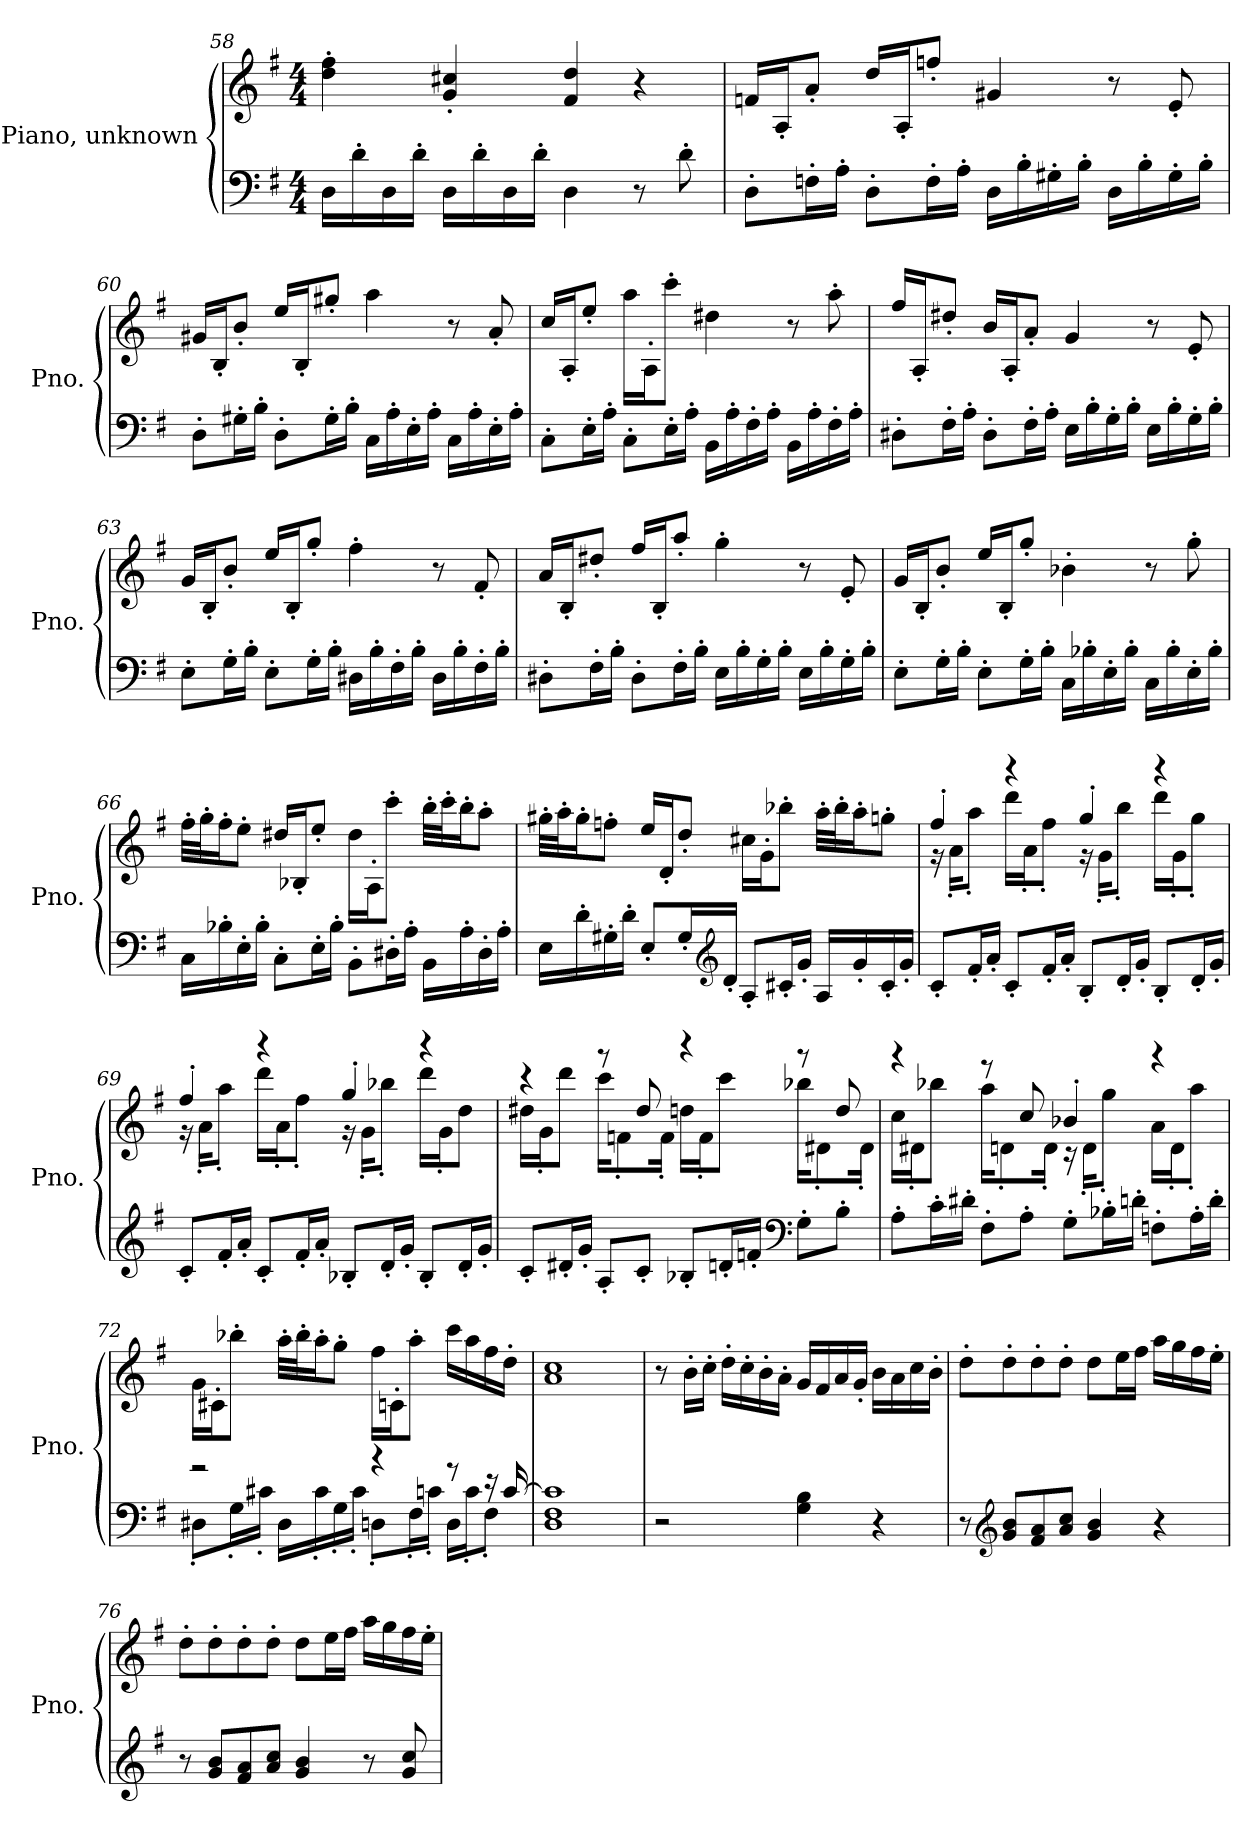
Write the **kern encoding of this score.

**kern	**kern
*part1	*part1
*staff2	*staff1
*I"Piano, unknown	*
*I'Pno.	*
*clefF4	*clefG2
*k[f#]	*k[f#]
*M4/4	*M4/4
=58	=58
16D\LL	4dd\' 4ff#\'
16d'\	.
16D\	.
16d'\JJ	.
16D\LL	4g/' 4cc#X/'
16d'\	.
16D\	.
16d'\JJ	.
4D\	4f#/ 4dd/
8r	4r
8d'\	.
=59	=59
8D'\L	16fn/LL
.	16A'/J
16Fn'\L	8a'/J
16A'\JJ	.
8D'\L	16dd/LL
.	16A'/J
16F'\L	8ffn'/J
16A'\JJ	.
16D\LL	4g#X/
16B'\	.
16G#X'\	.
16B'\JJ	.
16D\LL	8r
16B'\	.
16G#'\	8e'/
16B'\JJ	.
!!LO:LB:g=z
=60	=60
8D'\L	16g#X/LL
.	16B'/J
16G#X'\L	8b'/J
16B'\JJ	.
8D'\L	16ee/LL
.	16B'/J
16G#'\L	8gg#X'/J
16B'\JJ	.
16C\LL	4aa\
16A'\	.
16E'\	.
16A'\JJ	.
16C\LL	8r
16A'\	.
16E'\	8a'/
16A'\JJ	.
=61	=61
8C'\L	16cc/LL
.	16A'/J
16E'\L	8ee'/J
16A'\JJ	.
8C'\L	16aa\LL
.	16A'\J
16E'\L	8ccc'\J
16A'\JJ	.
16BB\LL	4dd#X\
16A'\	.
16F#'\	.
16A'\JJ	.
16BB\LL	8r
16A'\	.
16F#'\	8aa'\
16A'\JJ	.
!!LO:LB:g=z
=62	=62
8D#X'\L	16ff#/LL
.	16A'/J
16F#'\L	8dd#X'/J
16A'\JJ	.
8D#'\L	16b/LL
.	16A'/J
16F#'\L	8a'/J
16A'\JJ	.
16E\LL	4g/
16B'\	.
16G'\	.
16B'\JJ	.
16E\LL	8r
16B'\	.
16G'\	8e'/
16B'\JJ	.
=63	=63
8E'\L	16g/LL
.	16B'/J
16G'\L	8b'/J
16B'\JJ	.
8E'\L	16ee/LL
.	16B'/J
16G'\L	8gg'/J
16B'\JJ	.
16D#X\LL	4ff#'\
16B'\	.
16F#'\	.
16B'\JJ	.
16D#\LL	8r
16B'\	.
16F#'\	8f#'/
16B'\JJ	.
!!LO:LB:g=z
=64	=64
8D#X'\L	16a/LL
.	16B'/J
16F#'\L	8dd#X'/J
16B'\JJ	.
8D#'\L	16ff#/LL
.	16B'/J
16F#'\L	8aa'/J
16B'\JJ	.
16E\LL	4gg'\
16B'\	.
16G'\	.
16B'\JJ	.
16E\LL	8r
16B'\	.
16G'\	8e'/
16B'\JJ	.
=65	=65
8E'\L	16g/LL
.	16B'/J
16G'\L	8b'/J
16B'\JJ	.
8E'\L	16ee/LL
.	16B'/J
16G'\L	8gg'/J
16B'\JJ	.
16C\LL	4b-X'\
16B-X'\	.
16E'\	.
16B-'\JJ	.
16C\LL	8r
16B-'\	.
16E'\	8gg'\
16B-'\JJ	.
!!LO:LB:g=z
=66	=66
16C\LL	32ff#'\LLL
.	32gg'\J
16B-X'\	16ff#'\J
16E'\	8ee'\J
16B-'\JJ	.
8C'\L	16dd#X/LL
.	16B-X'/J
16E'\L	8ee'/J
16B-'\JJ	.
8BB'\L	16dd#\LL
.	16A'\J
16D#X'\L	8ccc'\J
16A'\JJ	.
16BB\LL	32bb'\LLL
.	32ccc'\J
16A'\	16bb'\J
16D#'\	8aa'\J
16A'\JJ	.
=67	=67
16E\LL	32gg#X'\LLL
.	32aa'\J
16d'\	16gg#'\J
16G#X'\	8ffn'\J
16d'\JJ	.
8E'/L	16ee/LL
.	16d'/J
16G#'/L	8dd'/J
*clefG2	*
16d'/JJ	.
8A'/L	16cc#X\LL
.	16g'\J
16c#X'/L	8bb-X'\J
16g'/JJ	.
16A/LL	32aa'\LLL
.	32bb-'\J
16g'/	16aa'\J
16c#'/	8ggn'\J
16g'/JJ	.
!!LO:LB:g=z
=68	=68
*	*^
8c'/L	4ff#'/	16r
.	.	16a'\KL
16f#'/L	.	8aa'\J
16a'/JJ	.	.
8c'/L	4r	16ddd\LL
.	.	16a'\J
16f#'/L	.	8ff#'\J
16a'/JJ	.	.
8B'/L	4gg'/	16r
.	.	16g'\KL
16d'/L	.	8bb'\J
16g'/JJ	.	.
8B'/L	4r	16ddd\LL
.	.	16g'\J
16d'/L	.	8gg'\J
16g'/JJ	.	.
=69	=69	=69
8c'/L	4ff#'/	16r
.	.	16a'\KL
16f#'/L	.	8aa'\J
16a'/JJ	.	.
8c'/L	4r	16ddd\LL
.	.	16a'\J
16f#'/L	.	8ff#'\J
16a'/JJ	.	.
8B-X'/L	4gg'/	16r
.	.	16g'\KL
16d'/L	.	8bb-X'\J
16g'/JJ	.	.
8B-'/L	4r	16ddd\LL
.	.	16g'\J
16d'/L	.	8dd\J
16g'/JJ	.	.
!!LO:PB:g=z	!!
=70	=70	=70
8c'/L	4r	16dd#X\LL
.	.	16g'\J
16d#X'/L	.	8ddd\J
16g'/JJ	.	.
8A'/L	8r	16ccc\KL
.	.	8fn'\
8c'/J	8dd#/	.
.	.	16f'\Jk
8B-X'/L	4r	16ddn\LL
.	.	16f'\J
16dn'/L	.	8ccc\J
16fn'/JJ	.	.
*clefF4	*	*
8G'\L	8r	16bb-X\KL
.	.	8d#X'\
8B-'\J	8dd/	.
.	.	16d#'\Jk
=71	=71	=71
8A'\L	4r	16cc\LL
.	.	16d#X'\J
16c'\L	.	8bb-X\J
16d#X'\JJ	.	.
8F#'\L	8r	16aa\KL
.	.	8dn'\
8A'\J	8cc/	.
.	.	16d'\Jk
8G'\L	4b-X'/	16r
.	.	16d'\KL
16B-X'\L	.	8gg'\J
16dn'\JJ	.	.
8Fn'\L	4r	16a\LL
.	.	16d'\J
16A'\L	.	8aa'\J
16d'\JJ	.	.
*	*v	*v
!!LO:LB:g=z
=72	=72
*^	*
2r	8D#X'\L	16g\LL
.	.	16c#X'\J
.	16G'\L	8bb-X'\J
.	16c#X'\JJ	.
.	16D#\LL	32aa'\LLL
.	.	32bb-'\J
.	16c#'\	16aa'\J
.	16G'\	8gg'\J
.	16c#'\JJ	.
4r	8Dn'\L	16ff#\LL
.	.	16cn'\J
.	16F#'\L	8aa'\J
.	16cn'\JJ	.
8r	16D\LL	16ccc\LL
.	16c'\J	16aa\
16r	8F#'\J	16ff#\
[16c/	.	16dd'\JJ
=73	=73	=73
1c]	1D 1F#	1a 1cc
*v	*v	*
=74	=74
2r	8r
.	16b'\LL
.	16cc'\JJ
.	16dd'\LL
.	16cc'\
.	16b'\
.	16a'\JJ
4G\ 4B\	16g/LL
.	16f#/
.	16a/
.	16g'/JJ
4r	16b\LL
.	16a\
.	16cc\
.	16b'\JJ
!!LO:LB:g=z
=75	=75
8r	8dd'\L
*clefG2	*
8g/ 8b/L	8dd'\
8f#/ 8a/	8dd'\
8a/ 8cc/J	8dd'\J
4g/ 4b/	8dd\L
.	16ee\L
.	16ff#\JJ
4r	16aa\LL
.	16gg\
.	16ff#\
.	16ee'\JJ
=76	=76
8r	8dd'\L
8g/ 8b/L	8dd'\
8f#/ 8a/	8dd'\
8a/ 8cc/J	8dd'\J
4g/ 4b/	8dd\L
.	16ee\L
.	16ff#\JJ
8r	16aa\LL
.	16gg\
8g/ 8cc/	16ff#\
.	16ee'\JJ
=	=
*-	*-
